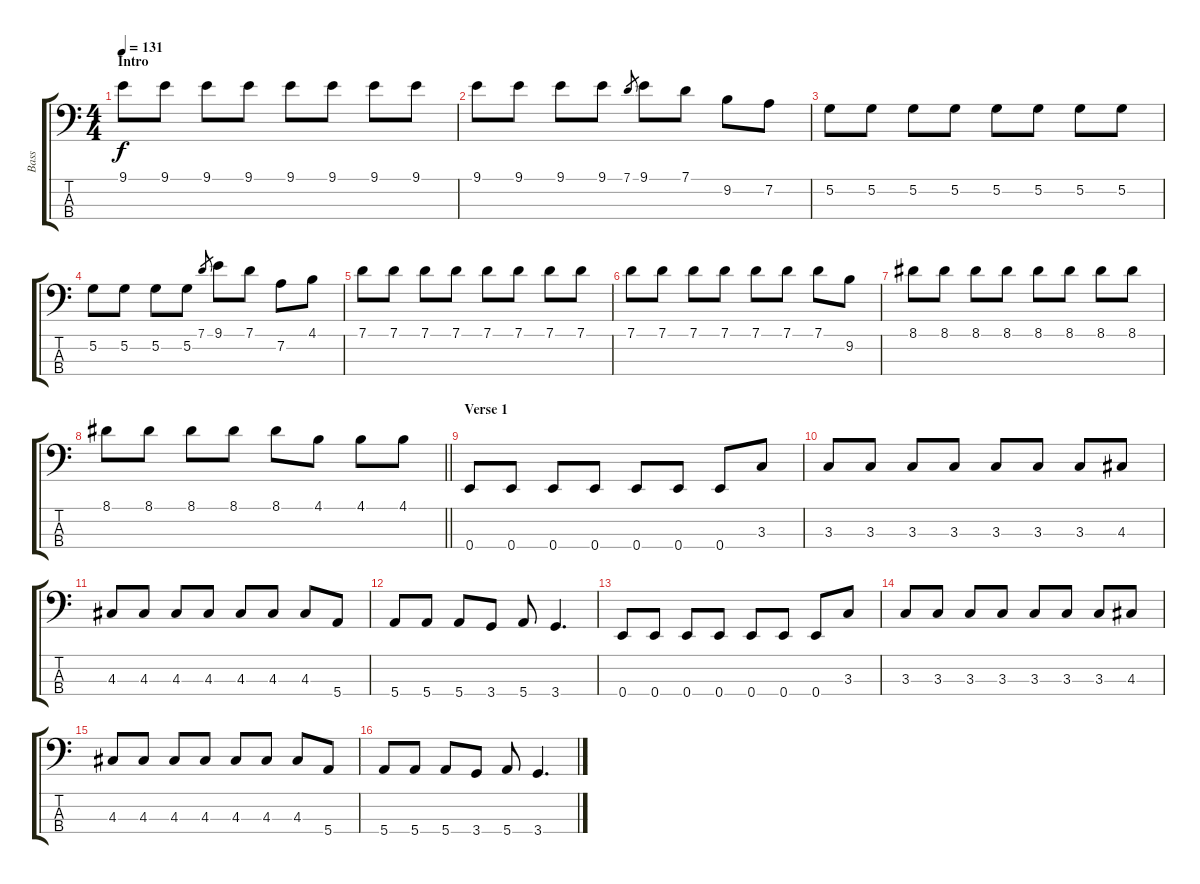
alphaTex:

\track ("Bass" "Bass") {instrument electricbassfinger}
\staff {score tabs}
\tuning (G2 D2 A1 E1) {hide}
\ts (4 4)
\section ("" "Intro")
\tempo 131
\clef f4
\ks c
9.1.8{dy f instrument electricbassfinger} 9.1.8 9.1.8 9.1.8 9.1.8 9.1.8 9.1.8 9.1.8 |
9.1.8 9.1.8 9.1.8 9.1.8 7.1.8{gr} 9.1.8 7.1.8 9.2.8 7.2.8 |
5.2.8 5.2.8 5.2.8 5.2.8 5.2.8 5.2.8 5.2.8 5.2.8 |
5.2.8 5.2.8 5.2.8 5.2.8 7.1.8{gr} 9.1.8 7.1.8 7.2.8 4.1.8 |
7.1.8 7.1.8 7.1.8 7.1.8 7.1.8 7.1.8 7.1.8 7.1.8 |
7.1.8 7.1.8 7.1.8 7.1.8 7.1.8 7.1.8 7.1.8 9.2.8 |
8.1.8 8.1.8 8.1.8 8.1.8 8.1.8 8.1.8 8.1.8 8.1.8 |
\barLineRight lightlight
8.1.8 8.1.8 8.1.8 8.1.8 8.1.8 4.1.8 4.1.8 4.1.8 |
\section ("" "Verse 1")
0.4.8 0.4.8 0.4.8 0.4.8 0.4.8 0.4.8 0.4.8 3.3.8 |
3.3.8 3.3.8 3.3.8 3.3.8 3.3.8 3.3.8 3.3.8 4.3.8 |
4.3.8 4.3.8 4.3.8 4.3.8 4.3.8 4.3.8 4.3.8 5.4.8 |
5.4.8 5.4.8 5.4.8 3.4.8 5.4.8 3.4.4{d} |
0.4.8 0.4.8 0.4.8 0.4.8 0.4.8 0.4.8 0.4.8 3.3.8 |
3.3.8 3.3.8 3.3.8 3.3.8 3.3.8 3.3.8 3.3.8 4.3.8 |
4.3.8 4.3.8 4.3.8 4.3.8 4.3.8 4.3.8 4.3.8 5.4.8 |
5.4.8 5.4.8 5.4.8 3.4.8 5.4.8 3.4.4{d}
